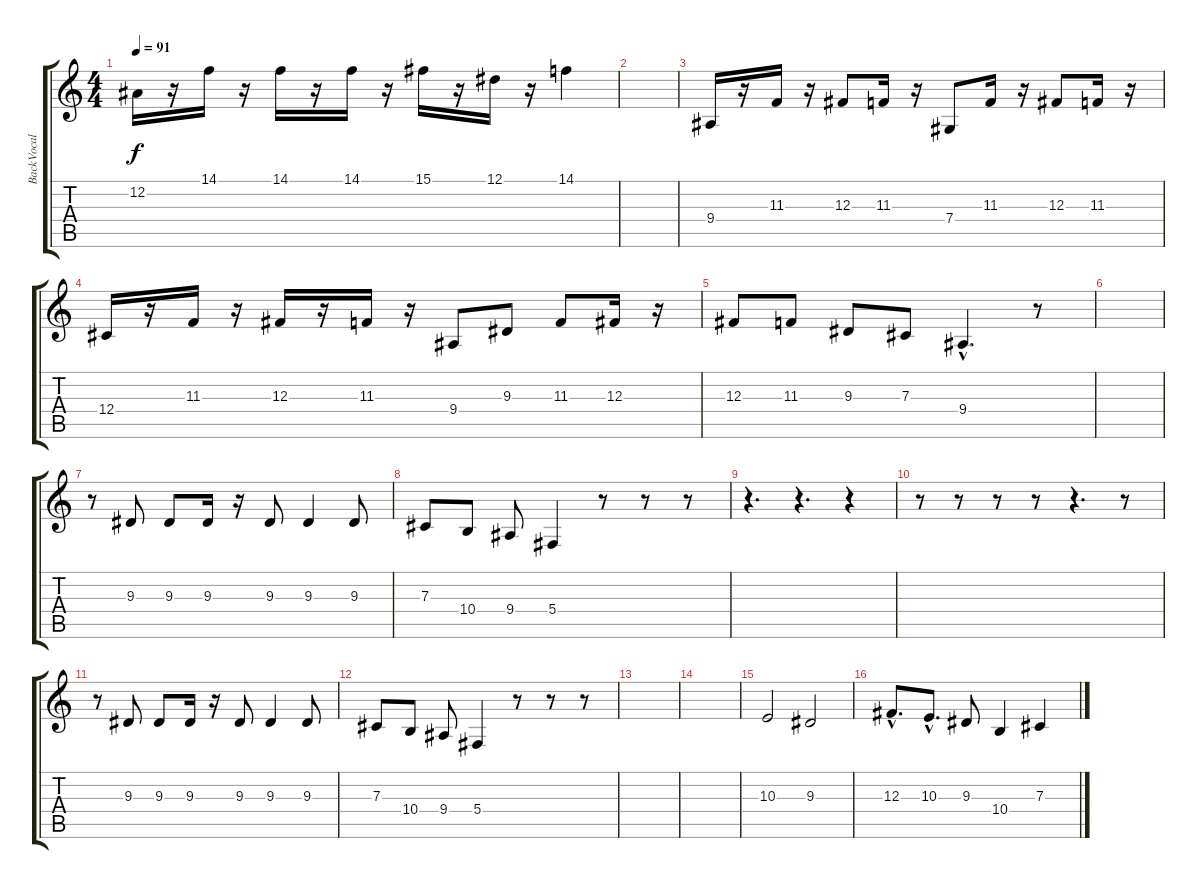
\track ("BackVocal" "BackVocal") {instrument flute}
\staff {score tabs}
\tuning (Eb4 Bb3 Gb3 Db3 Ab2 Eb2) {hide}
\ts (4 4)
\tempo 91
\clef g2
\ks c
12.2.16{dy f volume 13} r.16 14.1.16 r.16 14.1.16 r.16 14.1.16 r.16 15.1.16 r.16 12.1.16 r.16 14.1.4 |
|
9.4.16 r.16 11.3.16 r.16 12.3.8 11.3.16 r.16 7.4.8 11.3.16 r.16 12.3.8 11.3.16 r.16 |
12.4.16 r.16 11.3.16 r.16 12.3.16 r.16 11.3.16 r.16 9.4.8 9.3.8 11.3.8 12.3.16 r.16 |
12.3.8 11.3.8 9.3.8 7.3.8 9.4{hac}.4{d} r.8 |
|
r.8 9.3.8 9.3.8 9.3.16 r.16 9.3.8 9.3.4 9.3.8 |
7.3.8 10.4.8 9.4.8 5.4.4 r.8 r.8 r.8 |
r.4{d} r.4{d} r.4 |
r.8 r.8 r.8 r.8 r.4{d} r.8 |
r.8 9.3.8 9.3.8 9.3.16 r.16 9.3.8 9.3.4 9.3.8 |
7.3.8 10.4.8 9.4.8 5.4.4 r.8 r.8 r.8 |
|
|
10.3.2 9.3.2 |
12.3{hac}.8{d} 10.3{hac}.8{d} 9.3.8 10.4.4 7.3.4
